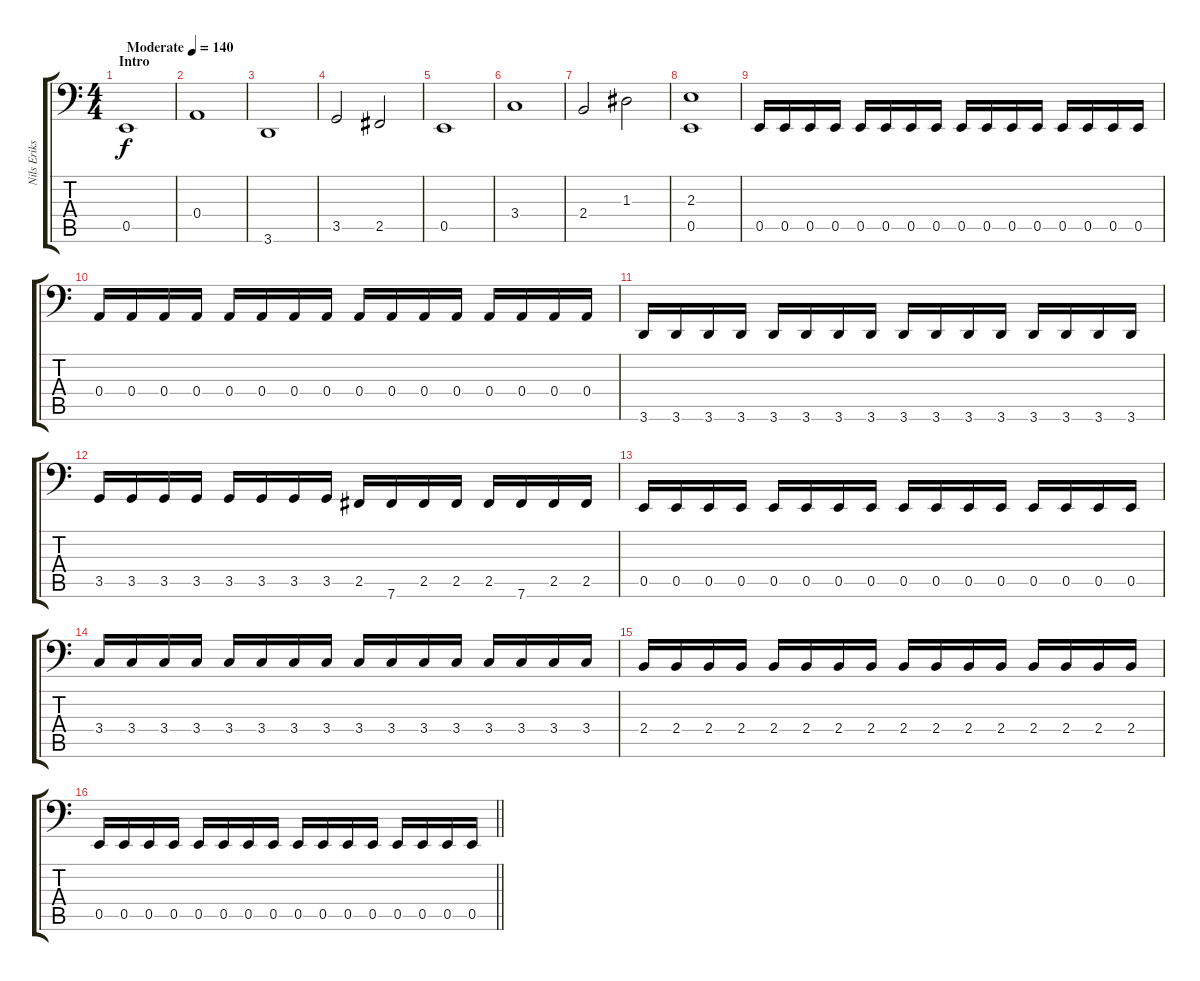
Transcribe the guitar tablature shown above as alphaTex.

\track ("Nils Eriksson" "Nils Eriks") {instrument electricbassfinger}
\staff {score tabs}
\tuning (C3 G2 D2 A1 E1 B0) {hide}
\ts (4 4)
\section ("" "Intro")
\tempo (140 "Moderate")
\clef f4
\ks c
0.5.1{dy f instrument electricbassfinger} |
0.4.1 |
3.6.1 |
3.5.2 2.5.2 |
0.5.1 |
3.4.1 |
2.4.2 1.3.2 |
(2.3 0.5).1 |
0.5.16 0.5.16 0.5.16 0.5.16 0.5.16 0.5.16 0.5.16 0.5.16 0.5.16 0.5.16 0.5.16 0.5.16 0.5.16 0.5.16 0.5.16 0.5.16 |
0.4.16 0.4.16 0.4.16 0.4.16 0.4.16 0.4.16 0.4.16 0.4.16 0.4.16 0.4.16 0.4.16 0.4.16 0.4.16 0.4.16 0.4.16 0.4.16 |
3.6.16 3.6.16 3.6.16 3.6.16 3.6.16 3.6.16 3.6.16 3.6.16 3.6.16 3.6.16 3.6.16 3.6.16 3.6.16 3.6.16 3.6.16 3.6.16 |
3.5.16 3.5.16 3.5.16 3.5.16 3.5.16 3.5.16 3.5.16 3.5.16 2.5.16 7.6.16 2.5.16 2.5.16 2.5.16 7.6.16 2.5.16 2.5.16 |
0.5.16 0.5.16 0.5.16 0.5.16 0.5.16 0.5.16 0.5.16 0.5.16 0.5.16 0.5.16 0.5.16 0.5.16 0.5.16 0.5.16 0.5.16 0.5.16 |
3.4.16 3.4.16 3.4.16 3.4.16 3.4.16 3.4.16 3.4.16 3.4.16 3.4.16 3.4.16 3.4.16 3.4.16 3.4.16 3.4.16 3.4.16 3.4.16 |
2.4.16 2.4.16 2.4.16 2.4.16 2.4.16 2.4.16 2.4.16 2.4.16 2.4.16 2.4.16 2.4.16 2.4.16 2.4.16 2.4.16 2.4.16 2.4.16 |
\barLineRight lightlight
0.5.16 0.5.16 0.5.16 0.5.16 0.5.16 0.5.16 0.5.16 0.5.16 0.5.16 0.5.16 0.5.16 0.5.16 0.5.16 0.5.16 0.5.16 0.5.16
